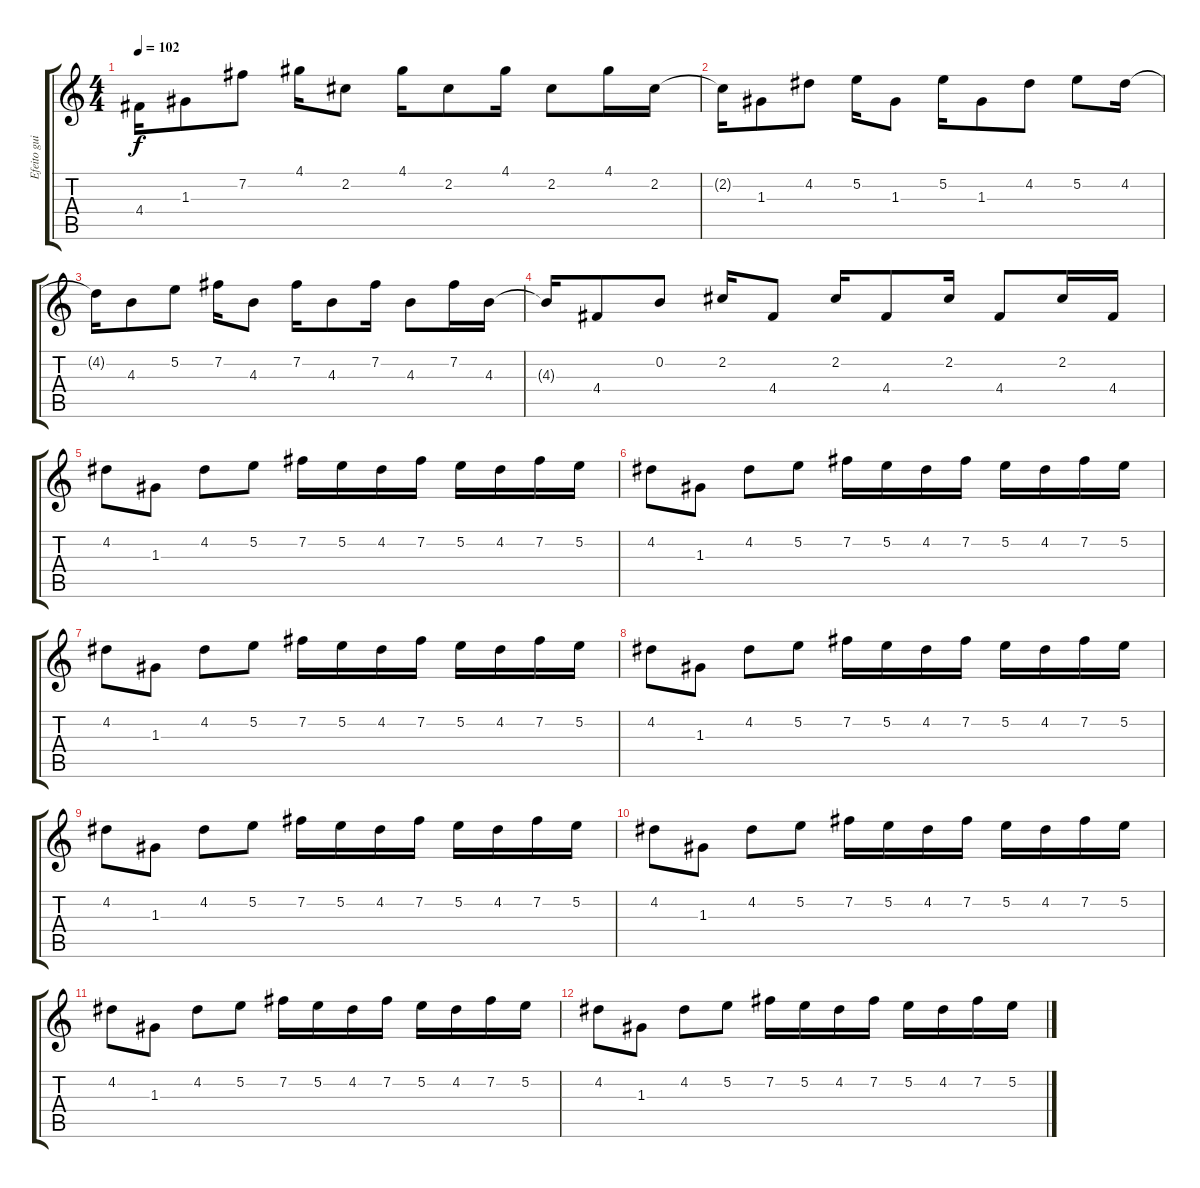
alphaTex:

\track ("Efeito guitarra" "Efeito gui") {instrument overdrivenguitar}
\staff {score tabs}
\tuning (E4 B3 G3 D3 A2 E2) {hide}
\ts (4 4)
\tempo 102
\clef g2
\ks c
4.4{t}.16{dy f} 1.3.8 7.2.8 4.1.16 2.2.8 4.1.16 2.2.8 4.1.16 2.2.8 4.1.16 2.2.16 |
2.2{t}.16 1.3.8 4.2.8 5.2.16 1.3.8 5.2.16 1.3.8 4.2.8 5.2.8 4.2.16 |
4.2{t}.16 4.3.8 5.2.8 7.2.16 4.3.8 7.2.16 4.3.8 7.2.16 4.3.8 7.2.16 4.3.16 |
4.3{t}.16 4.4.8 0.2.8 2.2.16 4.4.8 2.2.16 4.4.8 2.2.16 4.4.8 2.2.16 4.4.16 |
4.2.8 1.3.8 4.2.8 5.2.8 7.2.16 5.2.16 4.2.16 7.2.16 5.2.16 4.2.16 7.2.16 5.2.16 |
4.2.8 1.3.8 4.2.8 5.2.8 7.2.16 5.2.16 4.2.16 7.2.16 5.2.16 4.2.16 7.2.16 5.2.16 |
4.2.8{volume 5} 1.3.8 4.2.8 5.2.8 7.2.16 5.2.16 4.2.16 7.2.16 5.2.16 4.2.16 7.2.16 5.2.16 |
4.2.8 1.3.8 4.2.8 5.2.8 7.2.16 5.2.16 4.2.16 7.2.16 5.2.16 4.2.16 7.2.16 5.2.16 |
4.2.8{volume 3} 1.3.8 4.2.8 5.2.8 7.2.16 5.2.16 4.2.16 7.2.16 5.2.16 4.2.16 7.2.16 5.2.16 |
4.2.8 1.3.8 4.2.8 5.2.8 7.2.16 5.2.16 4.2.16 7.2.16 5.2.16 4.2.16 7.2.16 5.2.16 |
4.2.8{volume 1} 1.3.8 4.2.8 5.2.8 7.2.16 5.2.16 4.2.16 7.2.16 5.2.16 4.2.16 7.2.16 5.2.16 |
4.2.8 1.3.8 4.2.8 5.2.8 7.2.16 5.2.16 4.2.16 7.2.16 5.2.16 4.2.16 7.2.16 5.2.16
